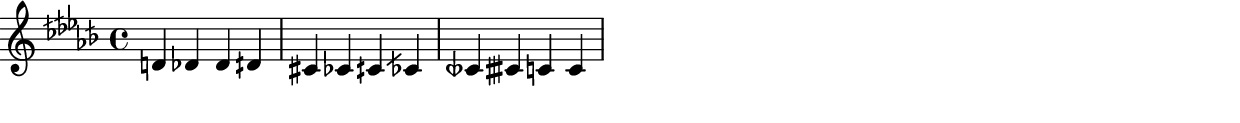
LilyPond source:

%% Generated by lilypond-book
%% Options: [exampleindent=10.16\mm,indent=0\mm,line-width=160\mm,paper-height=845.047\pt,paper-width=597.508\pt,papersize='(cons (* 597.508 pt) (* 845.047 pt))]
\include "lilypond-book-preamble.ly"


% ****************************************************************
% Start cut-&-pastable-section
% ****************************************************************

#(ly:set-option 'eps-box-padding 3.000000)



\paper {
  #(set-paper-size '(cons (* 597.508 pt) (* 845.047 pt)))
  indent = 0\mm
  line-width = 160\mm
  % offset the left padding, also add 1mm as lilypond creates cropped
  % images with a little space on the right
  line-width = #(- line-width (* mm  3.000000) (* mm 1))
}

\layout {
  
}




% ****************************************************************
% ly snippet:
% ****************************************************************
\sourcefilename "snippets/non-traditional-key-signatures.ly"
\sourcefileline 0
%% DO NOT EDIT this file manually; it was automatically
%% generated from the LilyPond Wiki
%% (https://wiki.lilypond.community).
%%
%% Make any changes in the Wiki itself, or in
%% `Documentation/snippets/new/`, then run
%% `scripts/auxiliar/makelsr.pl`.
%%
%% This file is in the public domain.

\version "2.24.0"

\header {
%% Translation of GIT committish: f11513f36c131dab18338d6a3a729e24a927150d
  texidocja = "
広く使われている @code{\\key} コマンドは、@code{Staff} コンテキストの
@code{keyAlterations} をセットしています。@c
非標準な調号を作成するには、このプロパティを直接セットします。

コマンドの形式は以下のようなリストです:

@code{ \\set Staff.keyAlterations = #`(((octave . step) . alter) ((octave
. step) . alter) ...) } 

が構文です。リストの各要素について、@code{octave} がオクターブを指定し
(0 がミドル C からその上の B まで)、@code{step} はオクターブ内の@c
音階 (0 が C, 6 が B)、@code{alter} が @code{,SHARP ,FLAT ,DOUBLE-SHARP}
などです。

または、各要素についてより簡潔な形式があり、@c
@code{(step . alter)} は全てのオクターブに対して変化記号が適用されます。@c
@qq{シャープ} が 100 セントではない微分音のスケールでは、@code{alter}
を 200 セントの全音を 1 とした数値で指定できます。
"
  doctitleja = "非伝統的な調号"

%% Translation of GIT committish: 2f3474d9af596d677ed5b7ce720ae4d0954a6b51
  texidocit = "
Il comando @code{\\key} comunemente usato imposta la proprietà
@code{keyAlterations} del contesto @code{Staff}.
Per creare armature di chiave non standard, tale proprietà va
impostata esplicitamente.

Il formato di questo comando è una lista:

@code{\\set Staff.keyAlterations = #`(((ottava . grado) . alterazione) ((ottava
. grado) . alterazione) ...)}

dove, per ogni elemento della lista, @code{ottava} indica l'ottava (0 è
l'ottava dal Do centrale al Si precedente), @code{grado} indica la nota
all'interno dell'ottava (0 significa Do e 6 significa Si) e @code{alterazione}
può essere @code{,SHARP ,FLAT ,DOUBLE-SHARP} etc.

Altrimenti, usando il formato breve per ogni elemento della lista,
@code{(grado . alterazione)}, ciò indica che la stessa alterazione deve
essere presente in tutte le ottave. Per le scale microtonalidove un
@qq{diesis} non è 100 centesimi, @code{alterazione} si riferisce alla
proporzione di un duecentesimo di tono intero.

"
  doctitleit = "Armature di chiave non tradizionali"

%% Translation of GIT committish: c043783aac6c35926d633aa2daf60ed4f2e7ca7a
  texidocfr = "
La commande @code{\\key} détermine la propriété @code{keyAlterations} d'un
contexte @code{Staff}.

Des armures inhabituelles peuvent être spécifiées en modifiant
directement cette propriété. Il s'agit en l'occurrence de définir une
liste :

@example
\\set Staff.keyAlterations =
  #`(((@var{octave} . @var{pas}) . @var{altération}) ((@var{octave} . @var{pas}) . @var{altération}) @dots{})
@end example

@noindent
dans laquelle, et pour chaque élément, @var{octave} spécifie l'octave
(0 pour celle allant du do médium au si supérieur), @var{pas} la note
dans cette octave (0 pour do et 6 pour si), et @var{altération} sera
@code{,SHARP} ou @code{,FLAT} ou @code{,DOUBLE-SHARP}, etc. (attention à
la virgule en préfixe).

Une formulation abrégée -- @code{(@var{pas} . @var{altération})} --
signifie que l'altération de l'élément en question sera valide quelle
que soit l'octave.

En ce qui concerne les gammes microtonales dans lesquelles un
« dièse » n'est pas d'un centième, @var{altération} se réfère à un
deux-centième de ton entier.
"

  doctitlefr = "Armures inhabituelles"

%% Translation of GIT committish: af28c5f89c915fdf795739a1e2dd437c726d7f61
  doctitlees = "Armaduras de tonalidad no tradicionales"
  texidoces = "
La muy utilizada instrucción @code{\\key} establece la propiedad
@code{keyAlterations} dentro del contexto @code{Staff}.

Para crear armaduras de tonalidad no estándar, ajuste esta
propiedad directamente. El formato de esta instrucción es una
lista:

@example
\\set Staff.keyAlterations =
  #`(((@var{octava} . @var{paso}) . @var{alteración}) ((@var{octava} . @var{paso}) . @var{alteración}) ...)
@end example

donde, para cada elemento dentro de la lista, @var{octava}
especifica la octava (siendo@tie{}cero la octava desde el
Do@tie{}central hasta el Si por encima), @var{paso} especifica la
nota dentro de la octava (cero@tie{}significa@tie{}Do y
6@tie{}significa@tie{}Si), y @var{alteración} es @code{SHARP},
@code{FLAT} o @code{DOUBLE-SHARP}, etc., precedido de una coma.

De forma alternativa, podemos usar el formato más conciso
@code{(@var{paso} . @var{alteración})} para cada elemento de la
lista si se usa la misma alteración en todas las octavas.

Para escalas microtonales en las que un @qq{sostenido} no son 100
cents, @var{alteración} se refiere a la proporción de un tono
entero de 200 cents.
"

%% Translation of GIT committish: 0a868be38a775ecb1ef935b079000cebbc64de40
  doctitlede = "Untypische Tonarten"
  texidocde = "
Der üblicherweise benutzte @code{\\key}-Befehl setzt die
@code{keySignature}-Eigenschaft im @code{Staff}-Kontext.

Um untypische Tonartenvorzeichen zu erstellen, muss man diese Eigenschaft
direkt setzen.  Das Format für den Befehl ist eine Liste: @code{ \\set
Staff.keySignature = #`(((Oktave . Schritt) . Alteration) ((Oktave
. Schritt) . Alteration) ...)} wobei für jedes Element in der Liste
@code{Oktave} die Oktave angibt (0@tie{}ist die Oktave vom
eingestrichenen@tie{}C bis zum eingestrichenen@tie{}H), @code{Schritt} gibt
die Note innerhalb der Oktave an (0@tie{}heißt@tie{}C und
6@tie{}heißt@tie{}H), und @code{Alteration} ist @code{,SHARP ,FLAT
,DOUBLE-SHARP} usw.  (Beachte das beginnende Komma.)

Alternativ kann auch jedes Element der Liste mit dem allgemeineren Format
@code{(Schritt . Alteration)} gesetzt werden, wobei dann die Einstellungen
für alle Oktaven gelten.

Hier ein Beispiel einer möglichen Tonart für eine Ganztonleiter:
"

%% Translation of GIT committish: 01cf27b0b2ef4625b7b7f023848df87bb1e4e382
  doctitleca = "Armadures de tonalitat no tradicional"
  texidocca = "
La molt utilitzada ordre @code{\\key} estableix la propietat
@code{keyAlterations}, dins del context @code{Staff}.

Per crear armadures de tonalitat no estàndard, ajusteu aquesta
propietat directament.  El format d'aquesta ordre és una llista:

@code{\\set Staff.keyAlterations = #`(((octava . pas) . alteració)}
on, per cada element dins de la llista @code{octava} especifica
l'octava (sent@tie{}zero l'octava des del Do@tie{}central fins al
Si per sobre), @code{pas} especifica la nota dins de l'octava
(zero@tie{}significa@tie{}Do i 6@tie{}significa@tie{}Si), i
@code{alteració} és @code{,SHARP ,FLAT ,DOUBLE-SHARP}
etc. (observeu la coma precedent).

De forma alternativa, per a cada element de la llista l'ús del
format més concís @code{(pas. alteració)} especifica que la
mateixa alteració ha d'estar en totes les octaves.

Vet aquí un exemple d'una possible armadura per generar una escala
exàtona:
"

  categories = "Contemporary notation, Pitches, Really cool, Staff
                notation"

  texidoc = "
The commonly used @code{\\key} command sets the @code{keyAlterations}
property, in the @code{Staff} context.

To create non-standard key signatures, set this property directly. The
format of this command is a list:

@example
\\set Staff.keyAlterations =
  #`(((@var{octave} . @var{step}) . @var{alter}) ((@var{octave} . @var{step}) . @var{alter}) ...)
@end example

where, for each element in the list, @var{octave} specifies the
octave (0@tie{}being the octave from middle@tie{}C to the B above),
@var{step} specifies the note within the octave
(0@tie{}means@tie{}C and 6@tie{}means@tie{}B), and @var{alter} is
one of @code{SHARP}, @code{FLAT}, @code{DOUBLE-SHARP}, etc., preceded
by a comma.

Alternatively, you can use the more concise format
@code{(@var{step} . @var{alter})} for each item in the list
if the same alterations are used in all octaves.

For microtonal scales where a @qq{sharp} is not 100 cents,
@var{alter} refers to the alteration as a proportion of a 200-cent
whole tone.
"

  doctitle = "Non-traditional key signatures"
} % begin verbatim


\include "arabic.ly"

\relative do' {
  \set Staff.keyAlterations = #`((0 . ,SEMI-FLAT)
                                 (1 . ,SEMI-FLAT)
                                 (2 . ,FLAT)
                                 (5 . ,FLAT)
                                 (6 . ,SEMI-FLAT))
  % \set Staff.extraNatural = ##f
  re reb \dwn reb resd
  dod dob dosd \dwn dob |
  dobsb dodsd do do |
}



% ****************************************************************
% end ly snippet
% ****************************************************************
